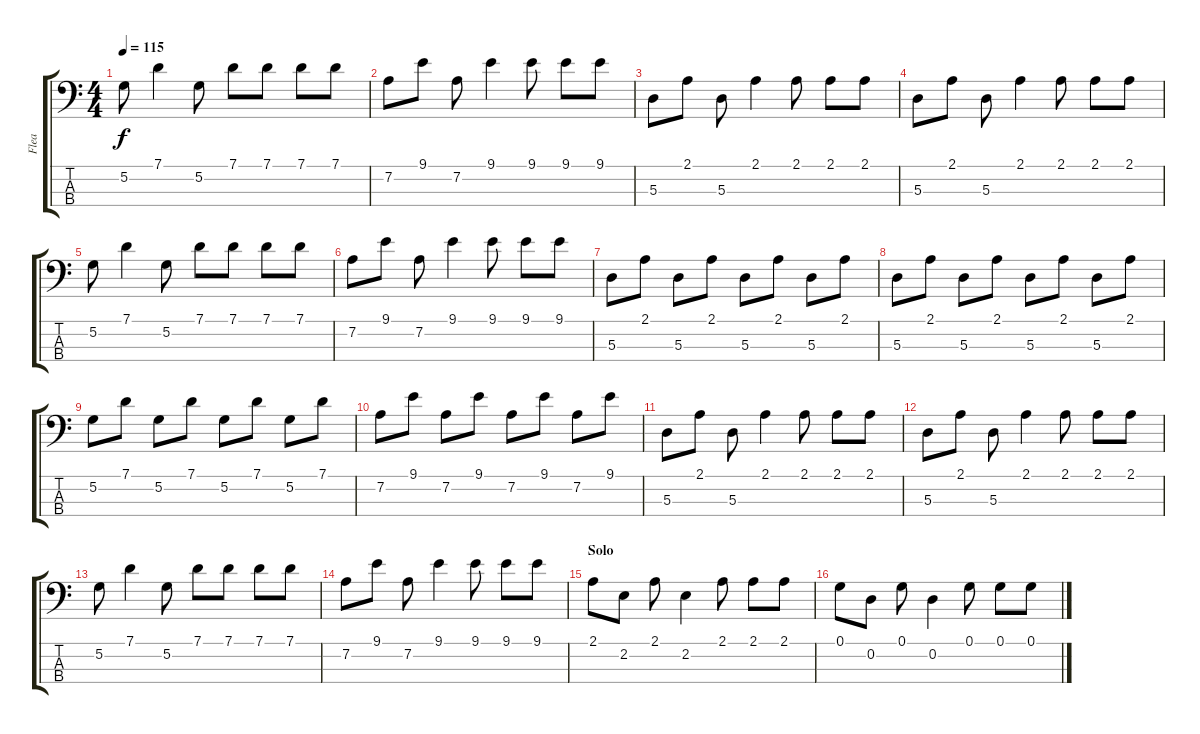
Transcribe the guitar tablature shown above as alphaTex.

\track ("Flea" "Flea") {instrument electricbassfinger}
\staff {score tabs}
\tuning (G2 D2 A1 E1) {hide}
\ts (4 4)
\tempo 115
\clef f4
\ks c
5.2.8{dy f} 7.1.4 5.2.8 7.1.8 7.1.8 7.1.8 7.1.8 |
7.2.8 9.1.8 7.2.8 9.1.4 9.1.8 9.1.8 9.1.8 |
5.3.8 2.1.8 5.3.8 2.1.4 2.1.8 2.1.8 2.1.8 |
5.3.8 2.1.8 5.3.8 2.1.4 2.1.8 2.1.8 2.1.8 |
5.2.8 7.1.4 5.2.8 7.1.8 7.1.8 7.1.8 7.1.8 |
7.2.8 9.1.8 7.2.8 9.1.4 9.1.8 9.1.8 9.1.8 |
5.3.8 2.1.8 5.3.8 2.1.8 5.3.8 2.1.8 5.3.8 2.1.8 |
5.3.8 2.1.8 5.3.8 2.1.8 5.3.8 2.1.8 5.3.8 2.1.8 |
5.2.8 7.1.8 5.2.8 7.1.8 5.2.8 7.1.8 5.2.8 7.1.8 |
7.2.8 9.1.8 7.2.8 9.1.8 7.2.8 9.1.8 7.2.8 9.1.8 |
5.3.8 2.1.8 5.3.8 2.1.4 2.1.8 2.1.8 2.1.8 |
5.3.8 2.1.8 5.3.8 2.1.4 2.1.8 2.1.8 2.1.8 |
5.2.8 7.1.4 5.2.8 7.1.8 7.1.8 7.1.8 7.1.8 |
7.2.8 9.1.8 7.2.8 9.1.4 9.1.8 9.1.8 9.1.8 |
\section ("" "Solo")
2.1.8 2.2.8 2.1.8 2.2.4 2.1.8 2.1.8 2.1.8 |
0.1.8 0.2.8 0.1.8 0.2.4 0.1.8 0.1.8 0.1.8
